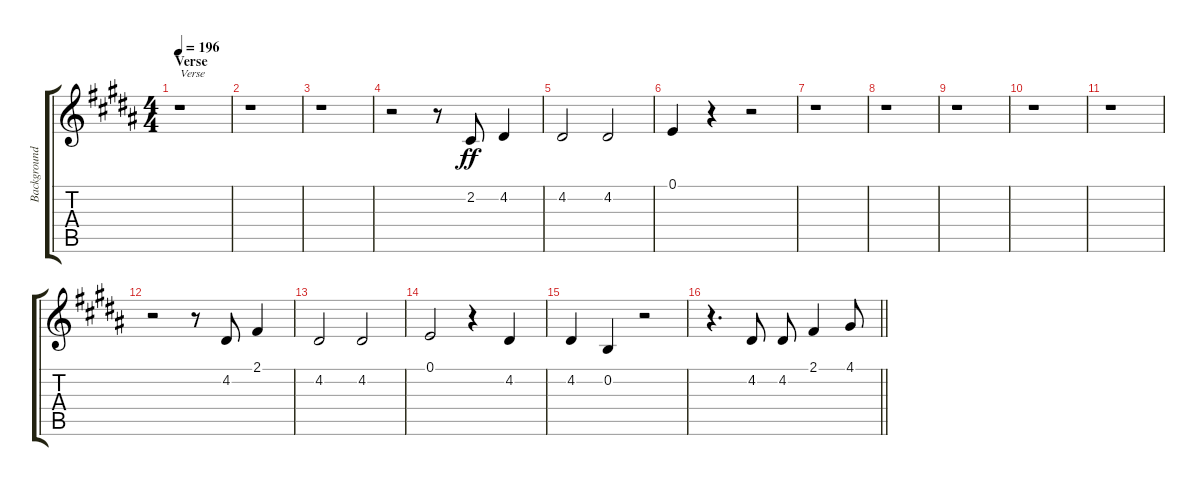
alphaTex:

\track ("Background Voice" "Background") {instrument altosax}
\staff {score tabs}
\tuning (E4 B3 G3 D3 A2 E2) {hide}
\ts (4 4)
\section ("" "Verse")
\tempo 196
\clef g2
\ks b
r.1{txt "Verse" dy ff} |
r.1 |
r.1 |
r.2 r.8 2.2.8 4.2.4 |
4.2.2 4.2.2 |
0.1.4 r.4 r.2 |
r.1 |
r.1 |
r.1 |
r.1 |
r.1 |
r.2 r.8 4.2.8 2.1.4 |
4.2.2 4.2.2 |
0.1.2 r.4 4.2.4 |
4.2.4 0.2.4 r.2 |
\barLineRight lightlight
r.4{d} 4.2.8 4.2.8 2.1.4 4.1.8
